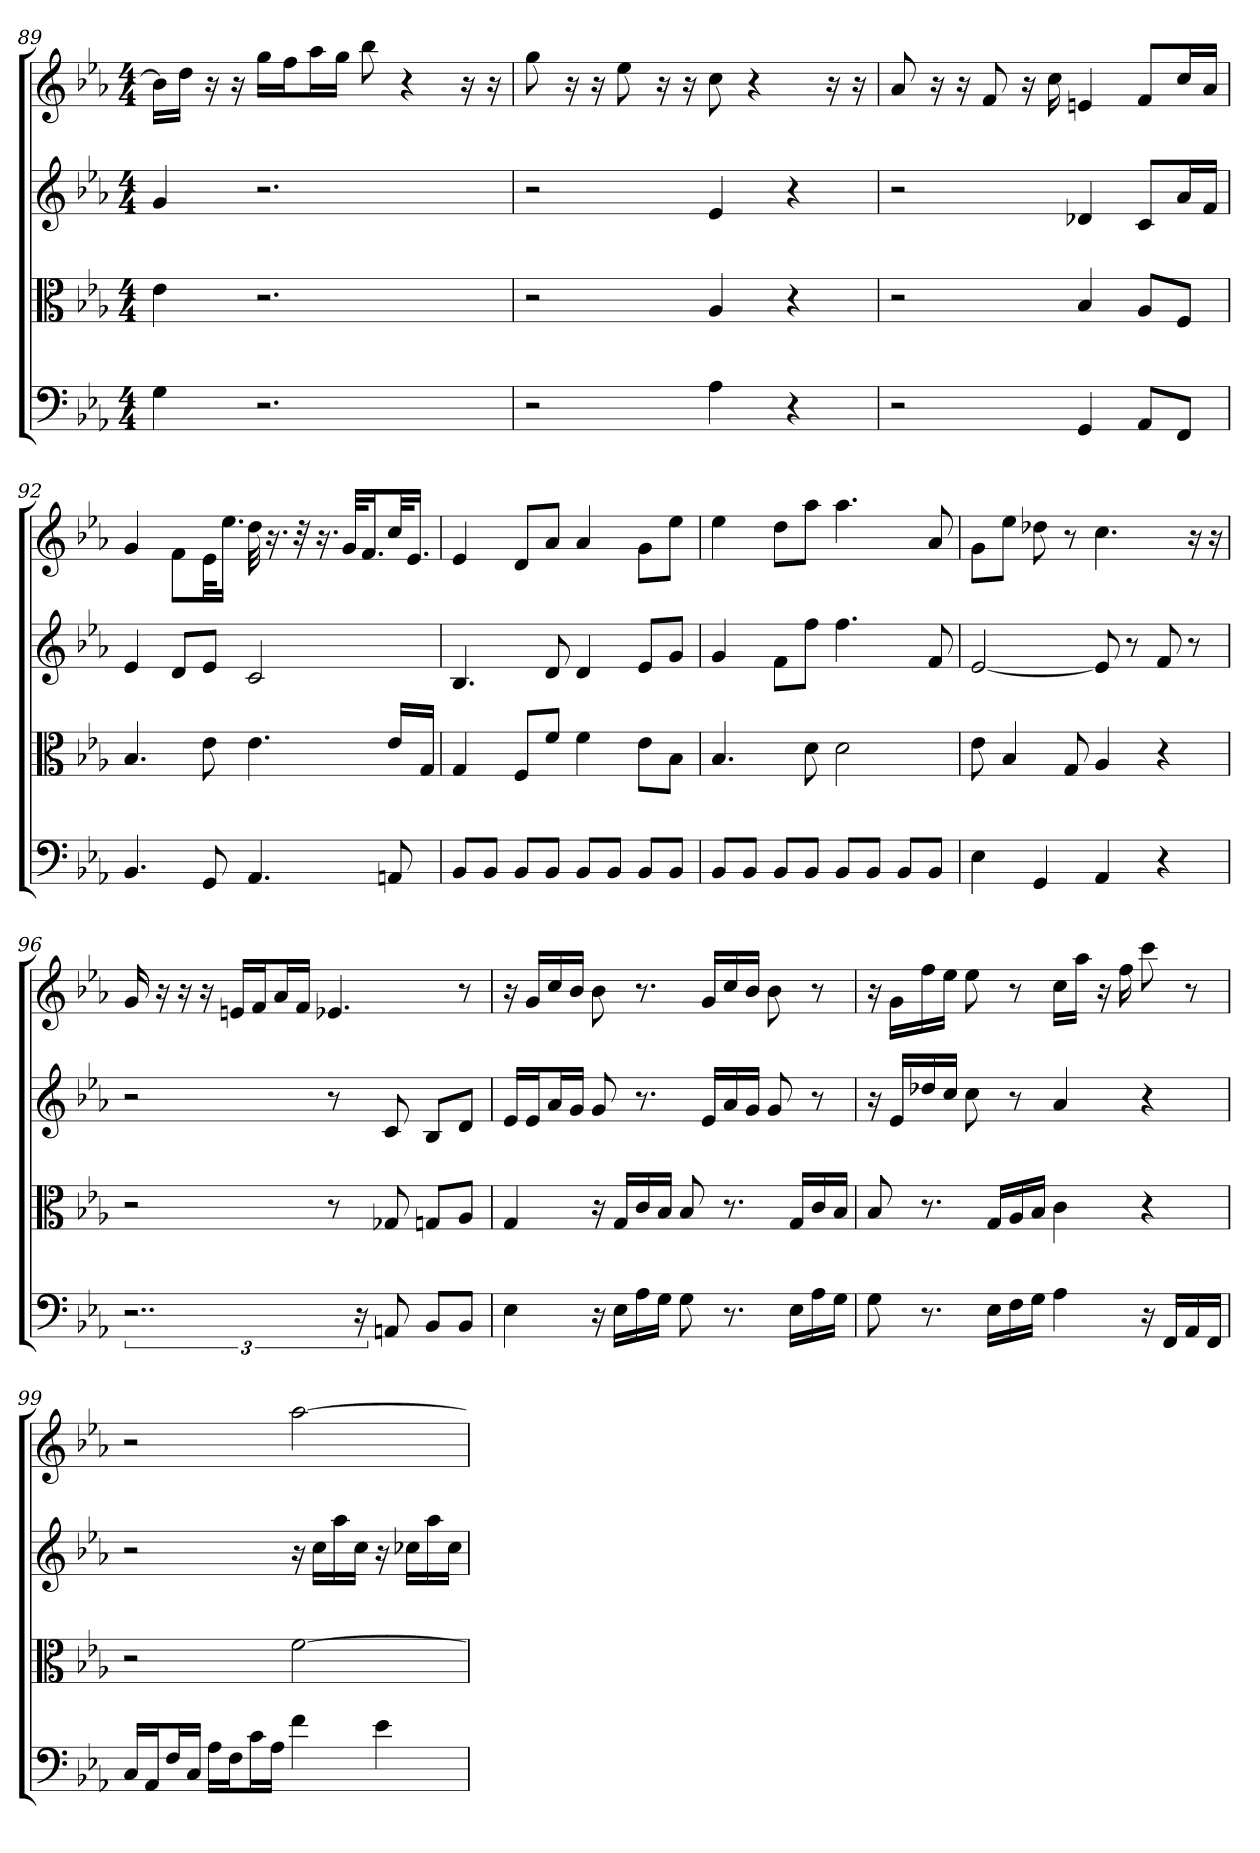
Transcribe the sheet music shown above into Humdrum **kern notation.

**kern	**kern	**kern	**kern
*part4	*part3	*part2	*part1
*staff4	*staff3	*staff2	*staff1
*clefF4	*clefC3	*clefG2	*clefG2
*k[b-e-a-]	*k[b-e-a-]	*k[b-e-a-]	*k[b-e-a-]
*E-:	*E-:	*E-:	*E-:
*M4/4	*M4/4	*M4/4	*M4/4
=89	=89	=89	=89
4G	4e-	4g	16b-\LL]
.	.	.	16dd\JJ
.	.	.	16r
.	.	.	16r
2.r	2.r	2.r	16gg\LL
.	.	.	16ff\J
.	.	.	16aa-\L
.	.	.	16gg\JJ
.	.	.	8bb-
.	.	.	4r
.	.	.	16r
.	.	.	16r
=90	=90	=90	=90
2r	2r	2r	8gg
.	.	.	16r
.	.	.	16r
.	.	.	8ee-
.	.	.	16r
.	.	.	16r
4A-	4A-	4e-	8cc
.	.	.	4r
4r	4r	4r	.
.	.	.	16r
.	.	.	16r
=91	=91	=91	=91
2r	2r	2r	8a-
.	.	.	16r
.	.	.	16r
.	.	.	8f
.	.	.	16r
.	.	.	16cc
4GG	4B-	4d-X	4en
8AA-/L	8A-/L	8c/L	8f/L
8FF/J	8F/J	16a-/L	16cc/L
.	.	16f/JJ	16a-/JJ
=92	=92	=92	=92
4.BB-	4.B-	4e-	4g
.	.	8d/L	8f\L
8GG	8e-	8e-/J	32e-\KL
.	.	.	16.ee-\JJ
4.AA-	4.e-	2c	32dd
.	.	.	16.r
.	.	.	32r
.	.	.	16.r
.	.	.	32g/KLL
.	.	.	16.f/J
8AAn	16e-/LL	.	32cc/KL
.	.	.	16.e-/JJ
.	16G/JJ	.	.
=93	=93	=93	=93
8BB-/L	4G	4.B-	4e-
8BB-/J	.	.	.
8BB-/L	8F/L	.	8d/L
8BB-/J	8f/J	8d	8a-/J
8BB-/L	4f	4d	4a-
8BB-/J	.	.	.
8BB-/L	8e-\L	8e-/L	8g\L
8BB-/J	8B-\J	8g/J	8ee-\J
=94	=94	=94	=94
8BB-/L	4.B-	4g	4ee-
8BB-/J	.	.	.
8BB-/L	.	8f\L	8dd\L
8BB-/J	8d	8ff\J	8aa-\J
8BB-/L	2d	4.ff	4.aa-
8BB-/J	.	.	.
8BB-/L	.	.	.
8BB-/J	.	8f	8a-
=95	=95	=95	=95
4E-	8e-	[2e-	8g\L
.	4B-	.	8ee-\J
4GG	.	.	8dd-X
.	8G	.	8r
4AA-	4A-	8e-]	4.cc
.	.	8r	.
4r	4r	8f	.
.	.	8r	16r
.	.	.	16r
=96	=96	=96	=96
3..r	2r	2r	16g
.	.	.	16r
.	.	.	16r
.	.	.	16r
.	.	.	16en/LL
.	.	.	16f/J
.	.	.	16a-/L
.	.	.	16f/JJ
.	8r	8r	4.e-X
24r	.	.	.
8AAn	8G-X	8c	.
8BB-/L	8Gn/L	8B-/L	.
8BB-/J	8A-/J	8d/J	8r
=97	=97	=97	=97
4E-	4G	16e-/LL	16r
.	.	16e-/J	16g/LL
.	.	16a-/L	16cc/
.	.	16g/JJ	16b-/JJ
16r	16r	8g	8b-
16E-\LL	16G/LL	.	.
16A-\	16c/	8.r	8.r
16G\JJ	16B-/JJ	.	.
8G	8B-	.	.
.	.	16e-/LL	16g/LL
8.r	8.r	16a-/	16cc/
.	.	16g/JJ	16b-/JJ
.	.	8g	8b-
16E-\LL	16G/LL	.	.
16A-\	16c/	8r	8r
16G\JJ	16B-/JJ	.	.
=98	=98	=98	=98
8G	8B-	16r	16r
.	.	16e-/LL	16g\LL
8.r	8.r	16dd-X/	16ff\
.	.	16cc/JJ	16ee-\JJ
.	.	8cc	8ee-
16E-\LL	16G/LL	.	.
16F\	16A-/	8r	8r
16G\JJ	16B-/JJ	.	.
4A-	4c	4a-	16cc\LL
.	.	.	16aa-\JJ
.	.	.	16r
.	.	.	16ff
16r	4r	4r	8ccc
16FF/LL	.	.	.
16AA-/	.	.	8r
16FF/JJ	.	.	.
=99	=99	=99	=99
16C/LL	2r	2r	2r
16AA-/J	.	.	.
16F/L	.	.	.
16C/JJ	.	.	.
16A-\LL	.	.	.
16F\J	.	.	.
16c\L	.	.	.
16A-\JJ	.	.	.
4f	[2f	16r	[2aa-
.	.	16cc\LL	.
.	.	16aa-\	.
.	.	16cc\JJ	.
4e-	.	16r	.
.	.	16cc-X\LL	.
.	.	16aa-\	.
.	.	16cc-\JJ	.
=	=	=	=
*-	*-	*-	*-
